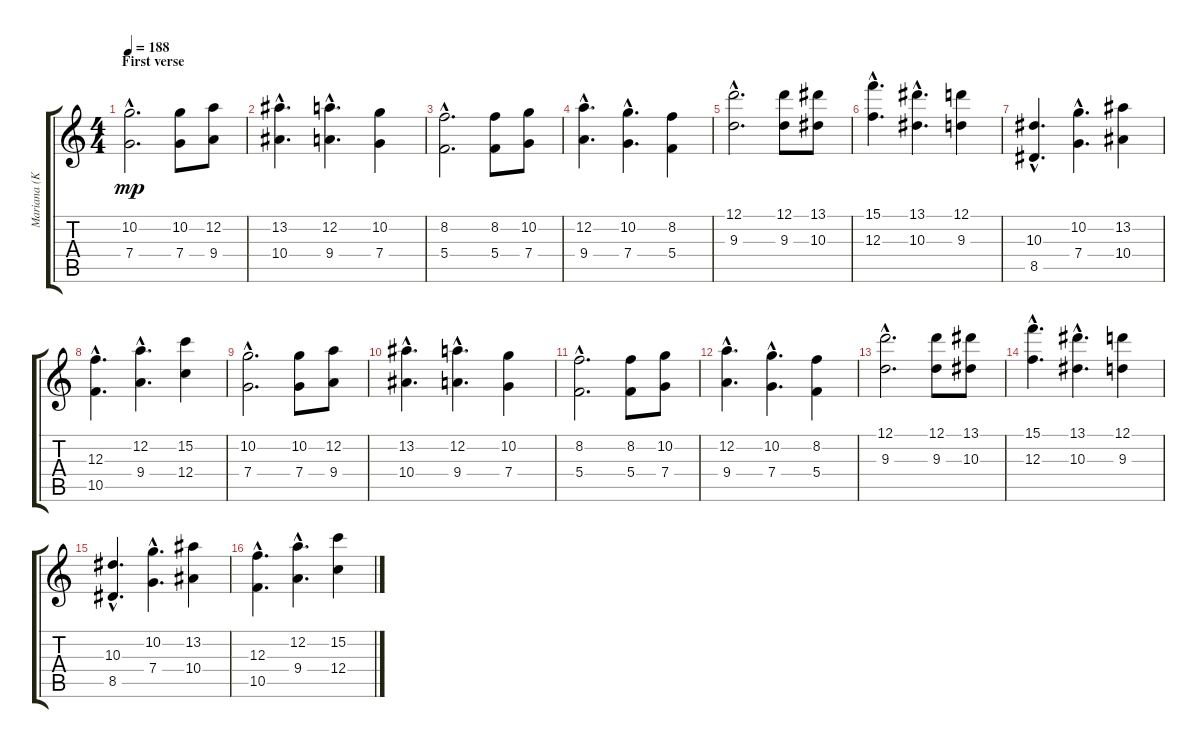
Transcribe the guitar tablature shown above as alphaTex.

\track ("Mariana (KeybHigh)" "Mariana (K") {instrument stringensemble1}
\staff {score tabs}
\tuning (D5 A4 F4 C4 G3 D3) {hide}
\ts (4 4)
\section ("" "First verse")
\tempo 188
\clef g2
\ks c
(10.2{hac} 7.4{hac}).2{d dy mp volume 14 balance 6 instrument stringensemble1} (10.2 7.4).8 (12.2 9.4).8 |
(13.2{hac} 10.4{hac}).4{d} (12.2{hac} 9.4{hac}).4{d} (10.2 7.4).4 |
(8.2{hac} 5.4{hac}).2{d} (8.2 5.4).8 (10.2 7.4).8 |
(12.2{hac} 9.4{hac}).4{d} (10.2{hac} 7.4{hac}).4{d} (8.2 5.4).4 |
(12.1{hac} 9.3{hac}).2{d} (12.1 9.3).8 (13.1 10.3).8 |
(15.1{hac} 12.3{hac}).4{d} (13.1{hac} 10.3{hac}).4{d} (12.1 9.3).4 |
(10.3{hac} 8.5{hac}).4{d} (10.2{hac} 7.4{hac}).4{d} (13.2 10.4).4 |
(12.3{hac} 10.5{hac}).4{d} (12.2{hac} 9.4{hac}).4{d} (15.2 12.4).4 |
(10.2{hac} 7.4{hac}).2{d} (10.2 7.4).8 (12.2 9.4).8 |
(13.2{hac} 10.4{hac}).4{d} (12.2{hac} 9.4{hac}).4{d} (10.2 7.4).4 |
(8.2{hac} 5.4{hac}).2{d} (8.2 5.4).8 (10.2 7.4).8 |
(12.2{hac} 9.4{hac}).4{d} (10.2{hac} 7.4{hac}).4{d} (8.2 5.4).4 |
(12.1{hac} 9.3{hac}).2{d} (12.1 9.3).8 (13.1 10.3).8 |
(15.1{hac} 12.3{hac}).4{d} (13.1{hac} 10.3{hac}).4{d} (12.1 9.3).4 |
(10.3{hac} 8.5{hac}).4{d} (10.2{hac} 7.4{hac}).4{d} (13.2 10.4).4 |
(12.3{hac} 10.5{hac}).4{d} (12.2{hac} 9.4{hac}).4{d} (15.2 12.4).4
